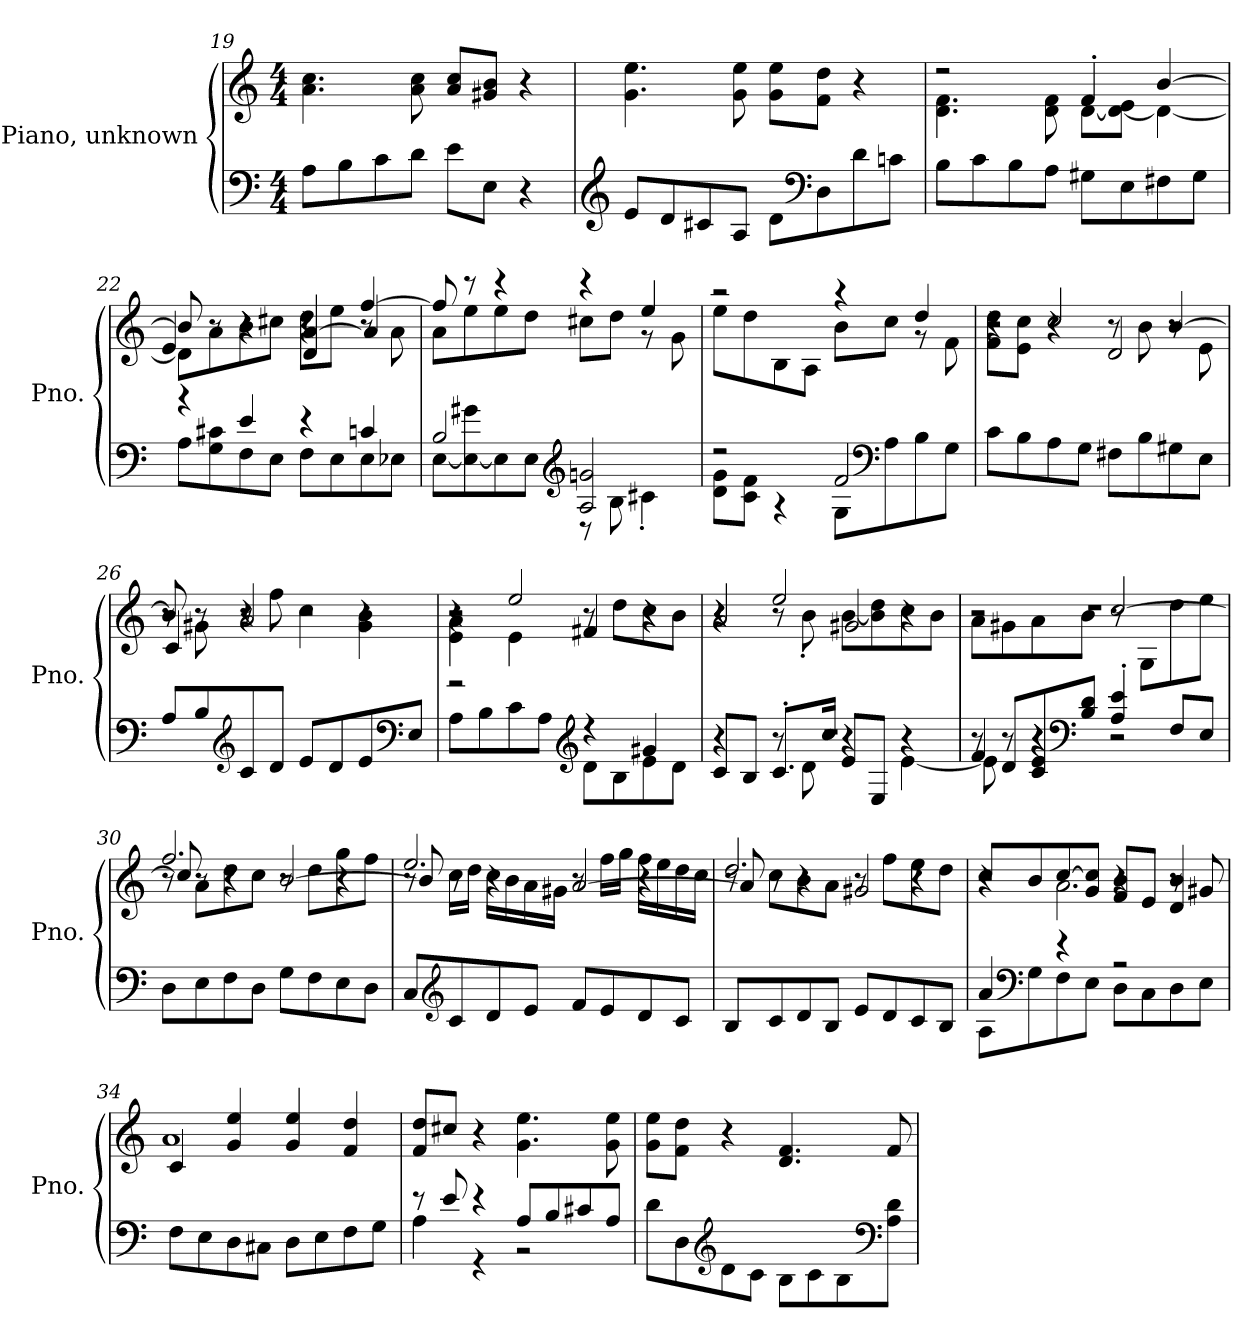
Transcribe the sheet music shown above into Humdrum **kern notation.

**kern	**kern
*part1	*part1
*staff2	*staff1
*I"Piano, unknown	*
*I'Pno.	*
*clefF4	*clefG2
*k[]	*k[]
*M4/4	*M4/4
=19	=19
8A\L	4.a\ 4.cc\
8B\	.
8c\	.
8d\J	8a\ 8cc\
8e\L	8a/ 8cc/L
8E\J	8g#X/ 8b/J
4r	4r
=20	=20
*clefG2	*
8e/L	4.g\ 4.ee\
8d/	.
8c#X/	.
8A/J	8g\ 8ee\
8d\L	8g\ 8ee\L
*clefF4	*
8D\	8f\ 8dd\J
8d\	4r
8cn\J	.
!!LO:PB:g=z
=21	=21
*	*^
8B\L	2r	4.d\ 4.f\
8c\	.	.
8B\	.	.
8A\J	.	8d\ 8f\
8G#X\L	4f'/	[8d\L
8E\	.	8d\_ 8e\J
8F#X\	[4b/	4d\_
8G#\J	.	.
=22	=22	=22
*^	*	*^
4r	8A\L	8b/]	8d\L]	4e/
.	8G\ 8c#X\	8r	8a\	.
4e/	8F\	4r	8b\	4r
.	8E\J	.	8cc#X\J	.
4r	8F\L	4r	8dd\L	4d/ [4a/
.	8E\	.	8ee\J	.
4cn/	8E\	[4ff/	8r	4a/]
.	8E-X\J	.	8a\	.
*	*	*	*v	*v
=23	=23	=23	=23
2B/	[8E\L	8ff/]	8a\L
.	8E\_ 8g#X\	8r	8ee\
.	8E\]	4r	8ee\
.	8E\J	.	8dd\J
*clefG2	*	*	*
2A/ 2gn/	8r	4r	8cc#X\L
.	8B\	.	8dd\J
.	4c#X'\	4ee/	8r
.	.	.	8g\
!!LO:LB:g=z	!!
=24	=24	=24	=24
2r	8d\ 8g\L	2r	8ee\L
.	8c\ 8f\J	.	8dd\
.	4r	.	8B\
.	.	.	8A\J
2f/	8G\L	4r	8b\L
*clefF4	*	*	*
.	8A\	.	8cc\J
.	8B\	4dd/	8r
.	8G\J	.	8f\
*v	*v	*	*
=25	=25	=25
*	*	*^
8c\L	4r	8f\ 8dd\L	2r
8B\	.	8e\ 8cc\J	.
8A\	2cc/	4r	.
8G\J	.	.	.
8F#X\L	.	8r	2d/
8B\	.	8b\	.
8G#X\	[4b/	8r	.
8E\J	.	8e\	.
=26	=26	=26	=26
8A/L	8b/]	8r	4c/
8B/	8r	8g#X\	.
*clefG2	*	*	*
8c/	2a/	8r	4r
8d/J	.	8ff\	.
8e/L	.	4cc\	2r
8d/	.	.	.
8e/	4r	4g#\ 4b\	.
*clefF4	*	*	*
8E/J	.	.	.
=27	=27	=27	=27
*^	*	*	*
2r	8A\L	4r	4e\ 4a\	2r
.	8B\	.	.	.
.	8c\	2ee/	4e\	.
.	8A\J	.	.	.
*clefG2	*	*	*	*
4r	8d\L	.	8r	4f#X/
.	8B\	.	8dd\L	.
4g#X/	8e\	4r	8cc\	4r
.	8d\J	.	8b\J	.
!!LO:LB:g=z	!!	!!
=28	=28	=28	=28	=28
*	*^	*	*	*
1r	4r	8c/L	4r	4r	2a/
.	.	8B/J	.	.	.
.	8r	8.c'/L	2ee/	8r	.
.	8d\	.	.	8b'\	.
.	.	16cc/Jk	.	.	.
.	4r	8e/L	.	[8b\L	2g#X/
.	.	8E/J	.	8b\] 8dd\	.
.	[4e\	4r	4r	8cc\	.
.	.	.	.	8b\J	.
=29	=29	=29	=29	=29	=29
4f/	8e\]	8r	1r	8a\L	2r
.	8r	8d/L	.	8g#X\	.
4r	4r	8c/ 8e/	.	8a\	.
*clefF4	*	*	*	*	*
.	.	8B/ 8d/J	.	8b\J	.
2r	2r	4A/' 4e/'	.	8r	[2cc/
.	.	.	.	8G\L	.
.	.	8F/L	.	8dd\	.
.	.	8E/J	.	8ee\J	.
*v	*v	*v	*	*	*
=30	=30	=30	=30
8D\L	2.ff/	8r	8cc/]
8E\	.	8a\L	8r
8F\	.	8dd\	4r
8D\J	.	8cc\J	.
8G\L	.	8r	[2b/
8F\	.	8dd\L	.
8E\	4r	8gg\	.
8D\J	.	8ff\J	.
!!LO:LB:g=z	!!	!!
=31	=31	=31	=31
8C/L	2.ee/	8r	8b/]
*clefG2	*	*	*
8c/	.	16cc\LL	8r
.	.	16dd\JJ	.
8d/	.	16cc\LL	4r
.	.	16b\	.
8e/J	.	16a\	.
.	.	16g#X\JJ	.
8f/L	.	8r	[2a/
8e/	.	16ff\LL	.
.	.	16gg\JJ	.
8d/	4r	16ff\LL	.
.	.	16ee\	.
8c/J	.	16dd\	.
.	.	16cc\JJ	.
=32	=32	=32	=32
8B/L	2.dd/	8r	8a/]
8c/	.	8cc\L	8r
8d/	.	8b\	4r
8B/J	.	8a\J	.
8e/L	.	8r	2g#X/
8d/	.	8ff\L	.
8c/	4r	8ee\	.
8B/J	.	8dd\J	.
=33	=33	=33	=33
*^	*	*	*
4a/	8A\L	8cc/L	4r	2r
*clefF4	*	*	*	*
.	8G\	8b/	.	.
4r	8F\	[8cc/	2.a\	.
.	8E\J	8g/ 8cc/]J	.	.
2r	8D\L	8f/ 8b/L	.	4r
.	8C\	8e/J	.	.
.	8D\	8r	.	4d/ 4b/
.	8E\J	8g#X/	.	.
*v	*v	*	*	*
*	*	*v	*v
!!LO:LB:g=z
=34	=34	=34
8F\L	4c/	1a
8E\	.	.
8D\	4g/ 4ee/	.
8C#X\J	.	.
8D\L	4g/ 4ee/	.
8E\	.	.
8F\	4f/ 4dd/	.
8G\J	.	.
*	*v	*v
=35	=35
*^	*
8r	4A\	8f/ 8dd/L
8e/	.	8cc#X/J
4r	4r	4r
8A/L	2r	4.g\ 4.ee\
8B/	.	.
8c#X/	.	.
8A/J	.	8g\ 8ee\
*v	*v	*
=36	=36
8d\L	8g\ 8ee\L
8D\	8f\ 8dd\J
*clefG2	*
8d\	4r
8c\J	.
8B\L	4.d/ 4.f/
8c\	.
8B\	.
*clefF4	*
8A\ 8d\J	8f/
=	=
*-	*-
